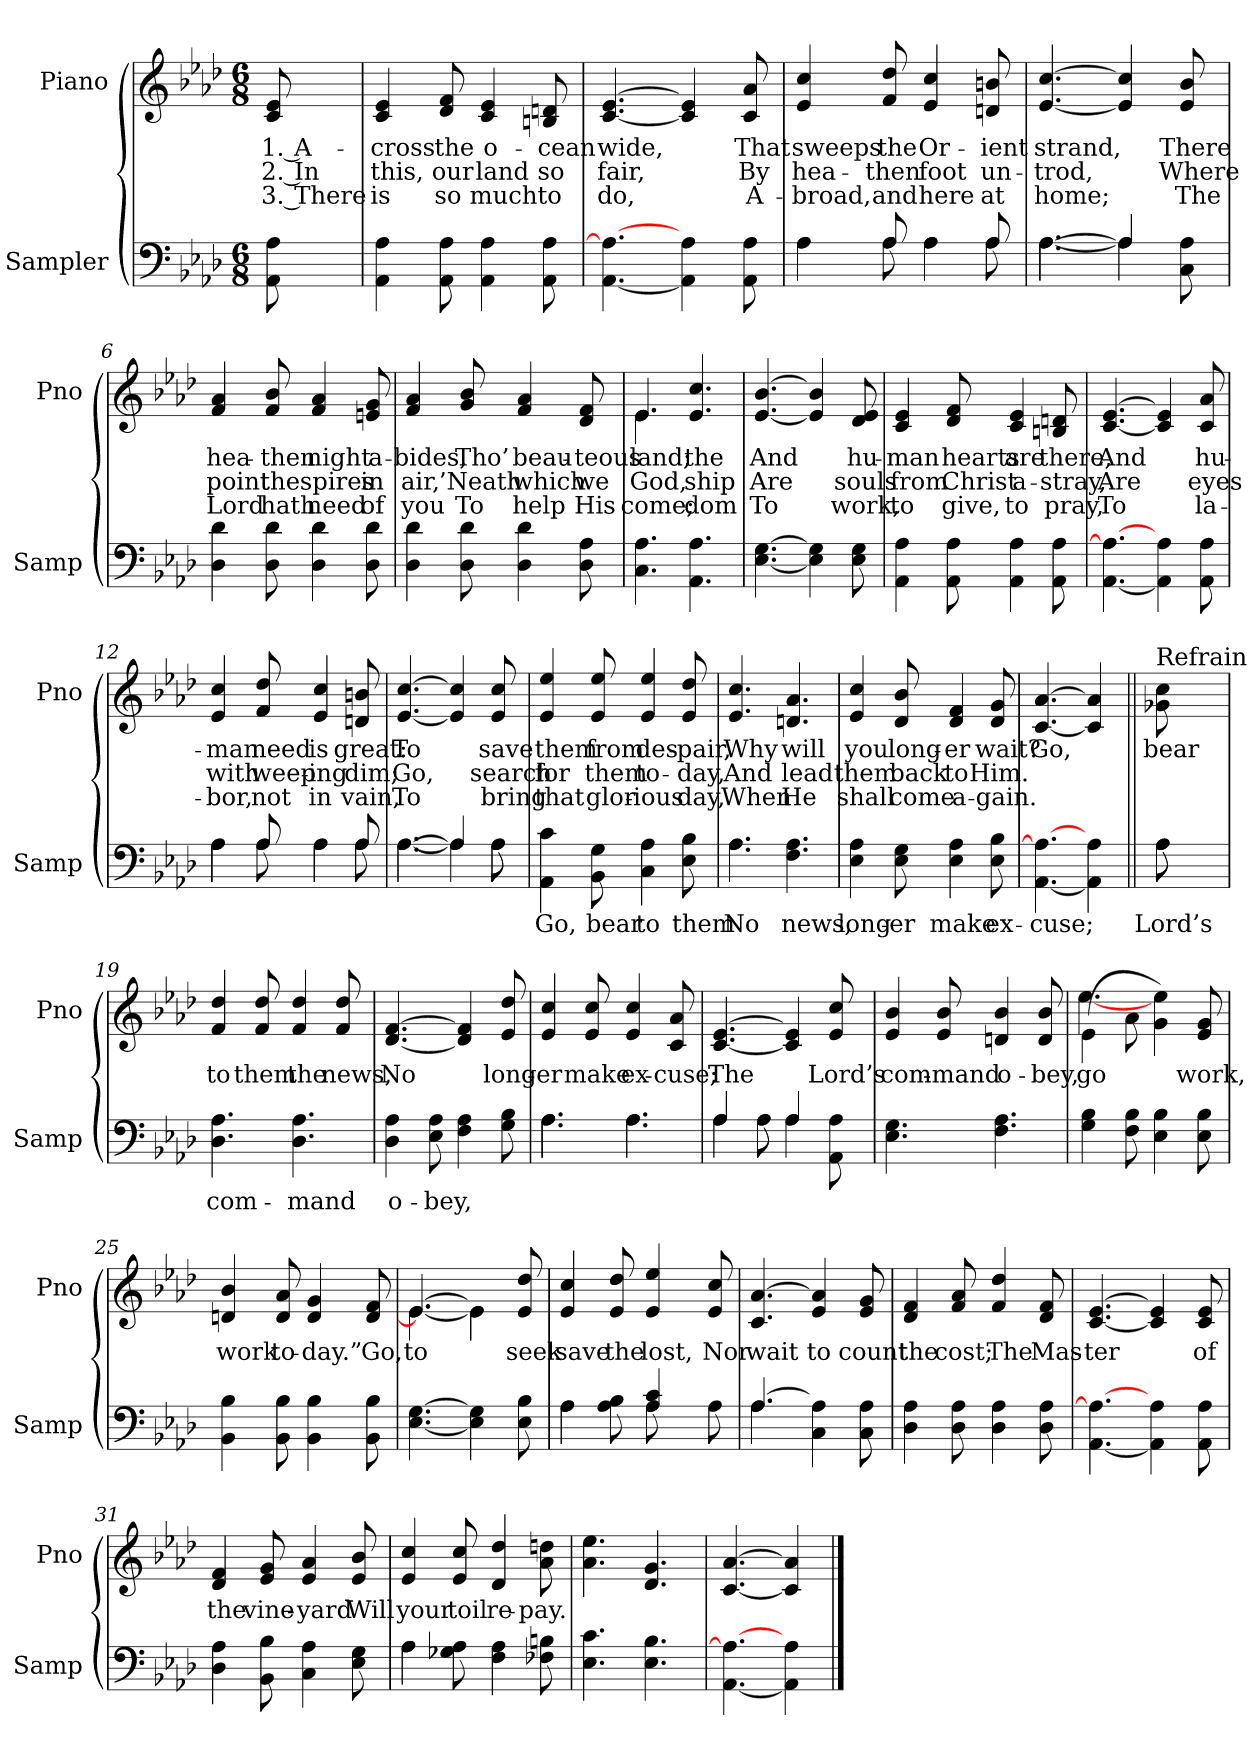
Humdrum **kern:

**kern	**text	**kern	**text	**text	**text
*part2	*part2	*part1	*part1	*part1	*part1
*staff2	*staff2	*staff1	*staff1	*staff1	*staff1
*I"Sampler	*	*I"Piano	*	*	*
*I'Samp	*	*I'Pno	*	*	*
*clefF4	*	*clefG2	*	*	*
*k[b-e-a-d-]	*	*k[b-e-a-d-]	*	*	*
*A-:	*	*A-:	*	*	*
*M6/8	*	*M6/8	*	*	*
=1	=1	=1	=1	=1	=1
8AA- 8A-	.	8c 8e-	1. A-	2. In	3. There
=2	=2	=2	=2	=2	=2
4AA- 4A-	.	4c 4e-	-cross	this,	is
8AA- 8A-	.	8d- 8f	the	our	so
4AA- 4A-	.	4c 4e-	o-	land	much
8AA- 8A-	.	8Bn 8dn	-cean	so	to
=3	=3	=3	=3	=3	=3
[4.AA- 4.A-_	.	[4.c [4.e-	wide,	fair,	do,
4AA-] 4A-	.	4c] 4e-]	.	.	.
8AA- 8A-	.	8c 8a-	That	By	A-
=4	=4	=4	=4	=4	=4
*^	*	*	*	*	*
4A-\	4A-	.	4e- 4cc	sweeps	hea-	-broad,
8A-/	8A-	.	8f 8dd-	the	-then	and
4A-\	4A-	.	4e- 4cc	Or-	foot	here
8A-/	8A-	.	8dn 8bn	-ient	un-	at
=5	=5	=5	=5	=5	=5	=5
[4.A-\	[4.A-	.	[4.e- [4.cc	strand,	-trod,	home;
4A-/]	4A-]	.	4e-] 4cc]	.	.	.
8C 8A-	8ryy	.	8e- 8b-	There	Where	The
*v	*v	*	*	*	*	*
=6	=6	=6	=6	=6	=6
4D- 4d-	.	4f 4a-	hea-	point	Lord
8D- 8d-	.	8f 8b-	-then	the	hath
4D- 4d-	.	4f 4a-	night	spires	need
8D- 8d-	.	8en 8g	a-	in	of
=7	=7	=7	=7	=7	=7
4D- 4d-	.	4f 4a-	-bides,	air,	you
8D- 8d-	.	8g 8b-	Tho’	’Neath	To
4D- 4d-	.	4f 4a-	beau-	which	help
8D- 8A-	.	8d- 8f	-teous	we	His
=8	=8	=8	=8	=8	=8
*	*	*^	*	*	*
4.C 4.A-	.	4.e-/	4.e-	land;	God,	come;
4.AA- 4.A-	.	4.e- 4.cc	4.ryy	the	-ship	-dom
*	*	*v	*v	*	*	*
=9	=9	=9	=9	=9	=9
[4.E- [4.G	.	[4.e- [4.b-	And	Are	To
4E-] 4G]	.	4e-] 4b-]	.	.	.
8E- 8G	.	8d- 8e-	hu-	souls	work,
=10	=10	=10	=10	=10	=10
4AA- 4A-	.	4c 4e-	-man	from	to
8AA- 8A-	.	8d- 8f	hearts	Christ	give,
4AA- 4A-	.	4c 4e-	are	a-	to
8AA- 8A-	.	8Bn 8dn	there,	-stray,	pray,
=11	=11	=11	=11	=11	=11
[4.AA- 4.A-_	.	[4.c [4.e-	And	Are	To
4AA-] 4A-	.	4c] 4e-]	.	.	.
8AA- 8A-	.	8c 8a-	hu-	eyes	la-
=12	=12	=12	=12	=12	=12
*^	*	*	*	*	*
4A-\	4A-	.	4e- 4cc	-man	with	-bor,
8A-/	8A-	.	8f 8dd-	need	weep-	not
4A-\	4A-	.	4e- 4cc	is	-ing	in
8A-/	8A-	.	8dn 8bn	great:	dim;	vain,
=13	=13	=13	=13	=13	=13	=13
[4.A-\	[4.A-	.	[4.e- [4.cc	To	Go,	To
4A-/]	4A-]	.	4e-] 4cc]	.	.	.
8A-\	8A-	.	8e- 8cc	save	search	bring
*v	*v	*	*	*	*	*
=14	=14	=14	=14	=14	=14
4AA- 4c	Go,	4e- 4ee-	them	for	that
8BB- 8G	bear	8e- 8ee-	from	them	glor-
4C 4A-	to	4e- 4ee-	des-	to-	-ious
8E- 8B-	them	8e- 8dd-	-pair,	-day,	day,
=15	=15	=15	=15	=15	=15
*^	*	*	*	*	*
4.A-\	4.A-	No	4.e- 4.cc	Why	And	When
4.F 4.A-	4.ryy	news,	4.dn 4.a-	will	lead	He
*v	*v	*	*	*	*	*
=16	=16	=16	=16	=16	=16
4E- 4A-	long-	4e- 4cc	you	them	shall
8E- 8G	-er	8d- 8b-	long-	back	come
4E- 4A-	make	4d- 4f	-er	to	a-
8E- 8B-	ex-	8d- 8g	wait?	Him.	-gain.
=17	=17	=17	=17	=17	=17
[4.AA- 4.A-_	-cuse;	[4.c [4.a-	Go,	.	.
4AA-] 4A-	.	4c] 4a-]	.	.	.
=18||	=18||	=18||	=18||	=18||	=18||
*^	*	*	*	*	*
!	!	!	!LO:TX:t=Refrain	!	!	!
8A-\	8A-	Lord’s	8g-X\ 8cc\	bear	.	.
*v	*v	*	*	*	*	*
=19	=19	=19	=19	=19	=19
4.D- 4.A-	com-	4f 4dd-	to	.	.
.	.	8f 8dd-	them	.	.
4.D- 4.A-	-mand	4f 4dd-	the	.	.
.	.	8f 8dd-	news,	.	.
=20	=20	=20	=20	=20	=20
4D- 4A-	o-	[4.d- [4.f	No	.	.
8E- 8A-	-bey,	.	.	.	.
4F 4A-	.	4d-] 4f]	.	.	.
8G 8B-	.	8e- 8dd-	long-	.	.
=21	=21	=21	=21	=21	=21
*^	*	*	*	*	*
4.A-\	4.A-	.	4e- 4cc	-er	.	.
.	.	.	8e- 8cc	make	.	.
4.A-\	4.A-	.	4e- 4cc	ex-	.	.
.	.	.	8c 8a-	-cuse;	.	.
=22	=22	=22	=22	=22	=22	=22
4A-/	4A-	.	[4.c [4.e-	The	.	.
8A-\	8A-	.	.	.	.	.
4A-/	4A-	.	4c] 4e-]	.	.	.
8AA- 8A-	8ryy	.	8e- 8cc	Lord’s	.	.
*v	*v	*	*	*	*	*
=23	=23	=23	=23	=23	=23
4.E- 4.G	.	4e- 4b-	com-	.	.
.	.	8e- 8b-	-mand	.	.
4.F 4.A-	.	4dn 4b-	o-	.	.
.	.	8d 8b-	-bey,	.	.
=24	=24	=24	=24	=24	=24
*	*	*^	*	*	*
4G 4B-	.	(4e-\	[4.ee-	go	.	.
8F 8B-	.	8a-\	.	.	.	.
4E- 4B-	.	4g 4ee-)	4.ryy	.	.	.
8E- 8B-	.	8e- 8g	.	work,	.	.
*	*	*v	*v	*	*	*
=25	=25	=25	=25	=25	=25
4BB- 4B-	.	4dn 4b-	work	.	.
8BB- 8B-	.	8d 8a-	to-	.	.
4BB- 4B-	.	4d 4g	-day.”	.	.
8BB- 8B-	.	8d 8f	Go,	.	.
=26	=26	=26	=26	=26	=26
*	*	*^	*	*	*
[4.E- [4.G	.	4.e-/_	[4.e-	to	.	.
4E-] 4G]	.	4e-\]	4e-]	.	.	.
8E- 8B-	.	8e- 8dd-	8ryy	seek	.	.
*	*	*v	*v	*	*	*
=27	=27	=27	=27	=27	=27
*^	*	*	*	*	*
4A-\	4A-	.	4e- 4cc	save	.	.
8A- 8B-	8ryy	.	8e- 8dd-	the	.	.
4A- 4c	8A-	.	4e- 4ee-	lost,	.	.
.	4ryy	.	.	.	.	.
8A-\	.	.	8e- 8cc	Nor	.	.
=28	=28	=28	=28	=28	=28	=28
[4.A-/	4.A-	.	4.c [4.a-	wait	.	.
4C\ 4A-\]	4.ryy	.	4e- 4a-]	to	.	.
8C 8A-	.	.	8e- 8g	count	.	.
*v	*v	*	*	*	*	*
=29	=29	=29	=29	=29	=29
4D- 4A-	.	4d- 4f	the	.	.
8D- 8A-	.	8f 8a-	cost;	.	.
4D- 4A-	.	4f 4dd-	The	.	.
8D- 8A-	.	8d- 8f	Mas-	.	.
=30	=30	=30	=30	=30	=30
[4.AA- 4.A-_	.	[4.c [4.e-	-ter	.	.
4AA-] 4A-	.	4c] 4e-]	.	.	.
8AA- 8A-	.	8c 8e-	of	.	.
=31	=31	=31	=31	=31	=31
4D- 4A-	.	4d- 4f	the	.	.
8BB- 8B-	.	8e- 8g	vine-	.	.
4C 4A-	.	4e- 4a-	-yard	.	.
8E- 8G	.	8e- 8b-	Will	.	.
=32	=32	=32	=32	=32	=32
*^	*	*	*	*	*
4A-\	4A-	.	4e- 4cc	your	.	.
8G-X 8A-	2ryy	.	8e- 8cc	toil	.	.
4F 4A-	.	.	4d- 4dd-	re-	.	.
8F-X 8Bn	.	.	8a- 8ddn	-pay.	.	.
*v	*v	*	*	*	*	*
=33	=33	=33	=33	=33	=33
4.E- 4.c	.	4.a- 4.ee-	.	.	.
4.E- 4.B-	.	4.d- 4.g	.	.	.
=34	=34	=34	=34	=34	=34
[4.AA- 4.A-_	.	[4.c [4.a-	.	.	.
4AA-] 4A-	.	4c] 4a-]	.	.	.
==	==	==	==	==	==
*-	*-	*-	*-	*-	*-
